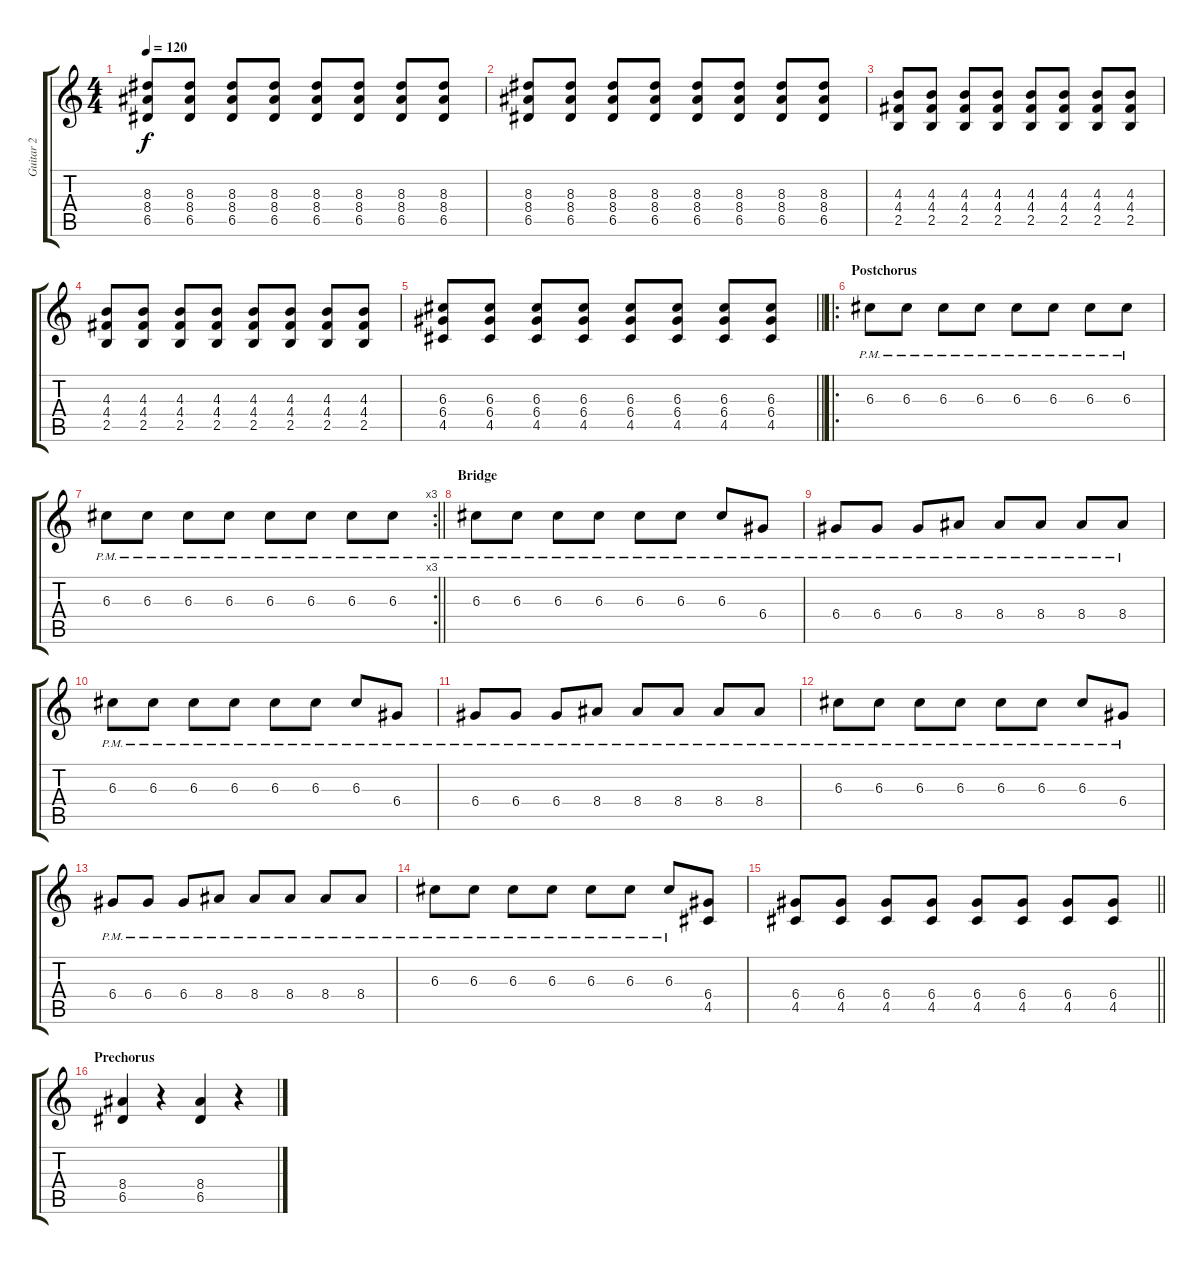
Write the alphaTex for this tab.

\track ("Guitar 2 " "Guitar 2 ") {instrument distortionguitar}
\staff {score tabs}
\tuning (E4 B3 G3 D3 A2 E2) {hide}
\ts (4 4)
\tempo 120
\clef g2
\ks c
(8.3 8.4 6.5).8{dy f} (8.3 8.4 6.5).8 (8.3 8.4 6.5).8 (8.3 8.4 6.5).8 (8.3 8.4 6.5).8 (8.3 8.4 6.5).8 (8.3 8.4 6.5).8 (8.3 8.4 6.5).8 |
(8.3 8.4 6.5).8 (8.3 8.4 6.5).8 (8.3 8.4 6.5).8 (8.3 8.4 6.5).8 (8.3 8.4 6.5).8 (8.3 8.4 6.5).8 (8.3 8.4 6.5).8 (8.3 8.4 6.5).8 |
(4.3 4.4 2.5).8 (4.3 4.4 2.5).8 (4.3 4.4 2.5).8 (4.3 4.4 2.5).8 (4.3 4.4 2.5).8 (4.3 4.4 2.5).8 (4.3 4.4 2.5).8 (4.3 4.4 2.5).8 |
(4.3 4.4 2.5).8 (4.3 4.4 2.5).8 (4.3 4.4 2.5).8 (4.3 4.4 2.5).8 (4.3 4.4 2.5).8 (4.3 4.4 2.5).8 (4.3 4.4 2.5).8 (4.3 4.4 2.5).8 |
\barLineRight lightlight
(6.3 6.4 4.5).8 (6.3 6.4 4.5).8 (6.3 6.4 4.5).8 (6.3 6.4 4.5).8 (6.3 6.4 4.5).8 (6.3 6.4 4.5).8 (6.3 6.4 4.5).8 (6.3 6.4 4.5).8 |
\ro
\section ("" "Postchorus")
6.3{pm}.8 6.3{pm}.8 6.3{pm}.8 6.3{pm}.8 6.3{pm}.8 6.3{pm}.8 6.3{pm}.8 6.3{pm}.8 |
\rc 3
\barLineRight lightlight
6.3{pm}.8 6.3{pm}.8 6.3{pm}.8 6.3{pm}.8 6.3{pm}.8 6.3{pm}.8 6.3{pm}.8 6.3{pm}.8 |
\section ("" "Bridge")
6.3{pm}.8 6.3{pm}.8 6.3{pm}.8 6.3{pm}.8 6.3{pm}.8 6.3{pm}.8 6.3{pm}.8 6.4{pm}.8 |
6.4{pm}.8 6.4{pm}.8 6.4{pm}.8 8.4{pm}.8 8.4{pm}.8 8.4{pm}.8 8.4{pm}.8 8.4{pm}.8 |
6.3{pm}.8 6.3{pm}.8 6.3{pm}.8 6.3{pm}.8 6.3{pm}.8 6.3{pm}.8 6.3{pm}.8 6.4{pm}.8 |
6.4{pm}.8 6.4{pm}.8 6.4{pm}.8 8.4{pm}.8 8.4{pm}.8 8.4{pm}.8 8.4{pm}.8 8.4{pm}.8 |
6.3{pm}.8 6.3{pm}.8 6.3{pm}.8 6.3{pm}.8 6.3{pm}.8 6.3{pm}.8 6.3{pm}.8 6.4{pm}.8 |
6.4{pm}.8 6.4{pm}.8 6.4{pm}.8 8.4{pm}.8 8.4{pm}.8 8.4{pm}.8 8.4{pm}.8 8.4{pm}.8 |
6.3{pm}.8 6.3{pm}.8 6.3{pm}.8 6.3{pm}.8 6.3{pm}.8 6.3{pm}.8 6.3{pm}.8 (6.4 4.5).8 |
\barLineRight lightlight
(6.4 4.5).8 (6.4 4.5).8 (6.4 4.5).8 (6.4 4.5).8 (6.4 4.5).8 (6.4 4.5).8 (6.4 4.5).8 (6.4 4.5).8 |
\section ("" "Prechorus")
(8.4 6.5).4 r.4 (8.4 6.5).4 r.4
